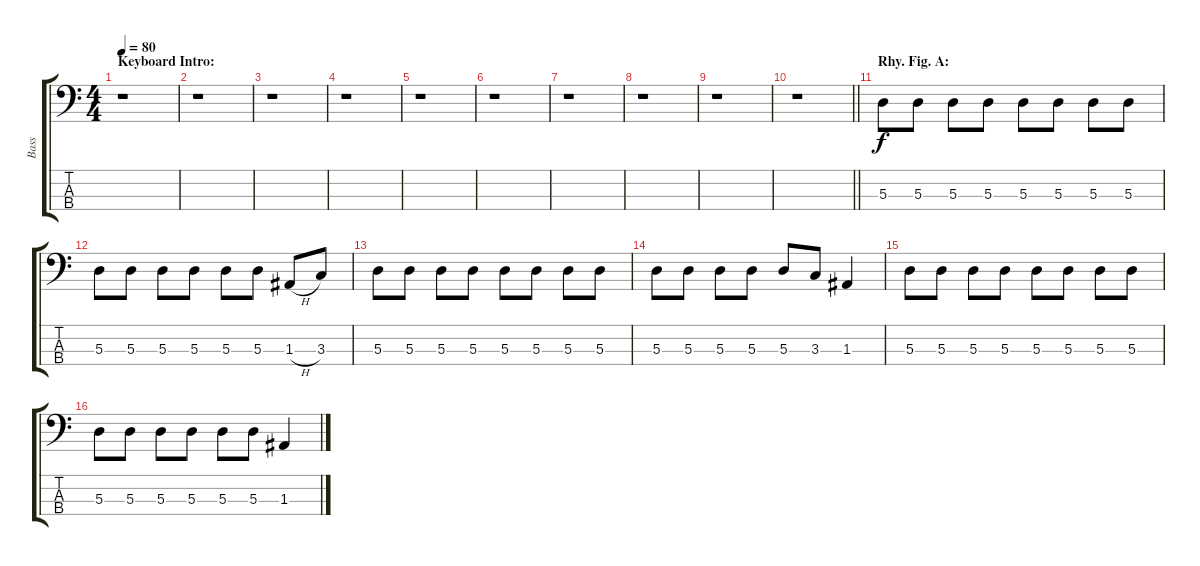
\track ("Bass" "Bass") {instrument electricbasspick}
\staff {score tabs}
\tuning (G2 D2 A1 E1) {hide}
\ts (4 4)
\section ("" "Keyboard Intro:")
\tempo 80
\clef f4
\ks c
r.1{dy f instrument electricbasspick} |
r.1 |
r.1 |
r.1 |
r.1 |
r.1 |
r.1 |
r.1 |
r.1 |
\barLineRight lightlight
r.1 |
\section ("" "Rhy. Fig. A:")
5.3.8 5.3.8 5.3.8 5.3.8 5.3.8 5.3.8 5.3.8 5.3.8 |
5.3.8 5.3.8 5.3.8 5.3.8 5.3.8 5.3.8 1.3{h}.8 3.3.8 |
5.3.8 5.3.8 5.3.8 5.3.8 5.3.8 5.3.8 5.3.8 5.3.8 |
5.3.8 5.3.8 5.3.8 5.3.8 5.3.8 3.3.8 1.3.4 |
5.3.8 5.3.8 5.3.8 5.3.8 5.3.8 5.3.8 5.3.8 5.3.8 |
5.3.8 5.3.8 5.3.8 5.3.8 5.3.8 5.3.8 1.3{ss}.4
